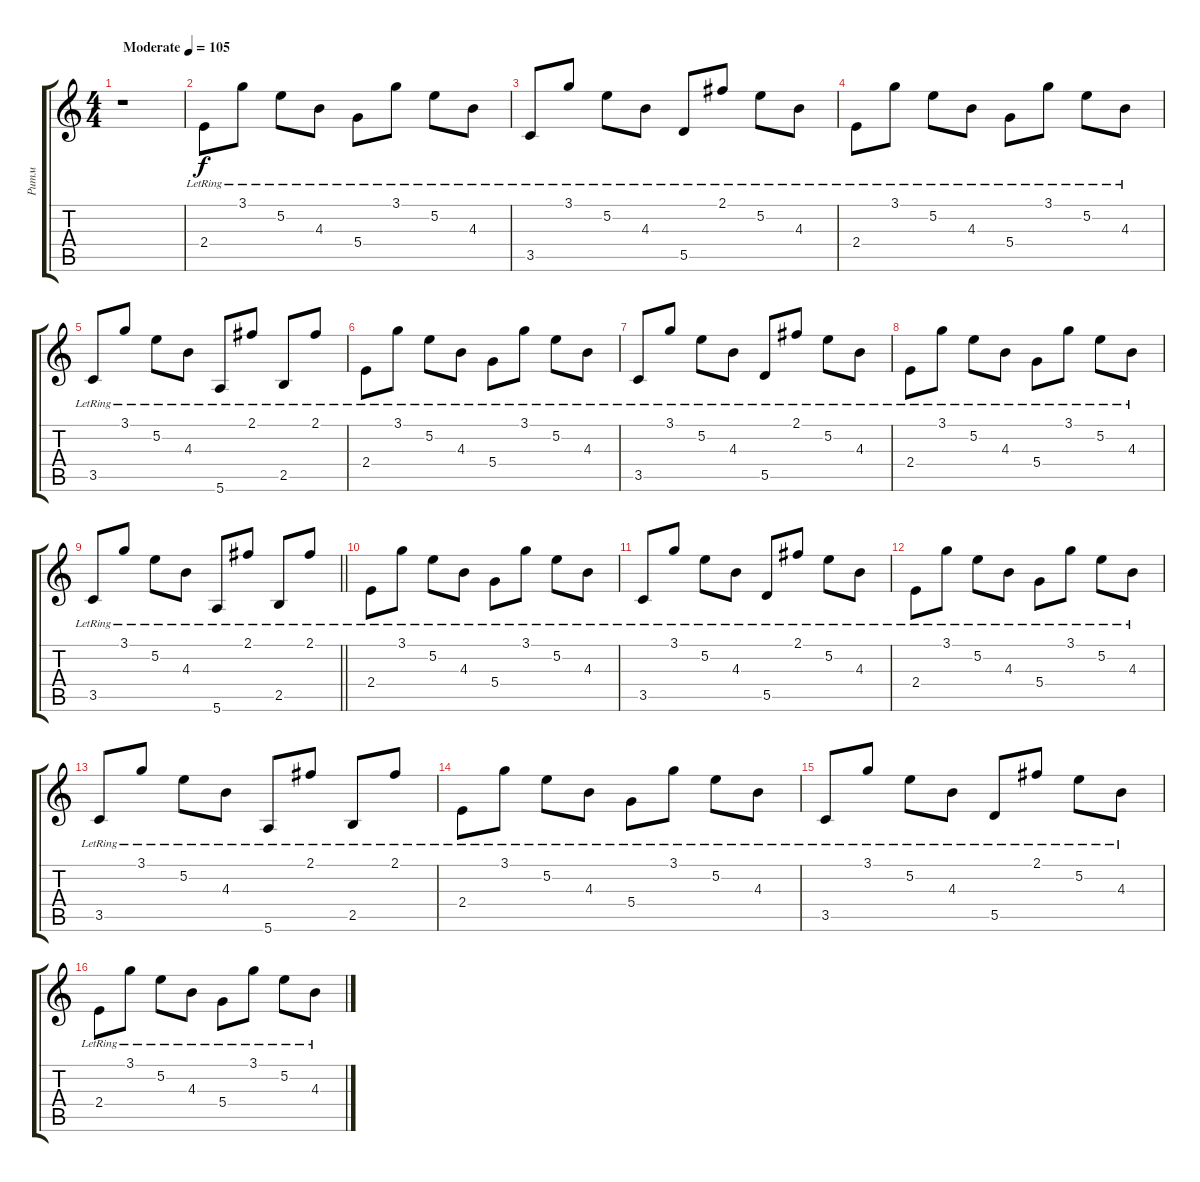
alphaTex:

\track ("Ритм" "Ритм") {instrument electricguitarclean}
\staff {score tabs}
\tuning (E4 B3 G3 D3 A2 E2) {hide}
\ts (4 4)
\tempo (105 "Moderate")
\clef g2
\ks c
r.1{dy f instrument electricguitarclean} |
2.4{lr}.8 3.1{lr}.8 5.2{lr}.8 4.3{lr}.8 5.4{lr}.8 3.1{lr}.8 5.2{lr}.8 4.3{lr}.8 |
3.5{lr}.8 3.1{lr}.8 5.2{lr}.8 4.3{lr}.8 5.5{lr}.8 2.1{lr}.8 5.2{lr}.8 4.3{lr}.8 |
2.4{lr}.8 3.1{lr}.8 5.2{lr}.8 4.3{lr}.8 5.4{lr}.8 3.1{lr}.8 5.2{lr}.8 4.3{lr}.8 |
3.5{lr}.8 3.1{lr}.8 5.2{lr}.8 4.3{lr}.8 5.6{lr}.8 2.1{lr}.8 2.5{lr}.8 2.1{lr}.8 |
2.4{lr}.8 3.1{lr}.8 5.2{lr}.8 4.3{lr}.8 5.4{lr}.8 3.1{lr}.8 5.2{lr}.8 4.3{lr}.8 |
3.5{lr}.8 3.1{lr}.8 5.2{lr}.8 4.3{lr}.8 5.5{lr}.8 2.1{lr}.8 5.2{lr}.8 4.3{lr}.8 |
2.4{lr}.8 3.1{lr}.8 5.2{lr}.8 4.3{lr}.8 5.4{lr}.8 3.1{lr}.8 5.2{lr}.8 4.3{lr}.8 |
\barLineRight lightlight
3.5{lr}.8 3.1{lr}.8 5.2{lr}.8 4.3{lr}.8 5.6{lr}.8 2.1{lr}.8 2.5{lr}.8 2.1{lr}.8 |
2.4{lr}.8 3.1{lr}.8 5.2{lr}.8 4.3{lr}.8 5.4{lr}.8 3.1{lr}.8 5.2{lr}.8 4.3{lr}.8 |
3.5{lr}.8 3.1{lr}.8 5.2{lr}.8 4.3{lr}.8 5.5{lr}.8 2.1{lr}.8 5.2{lr}.8 4.3{lr}.8 |
2.4{lr}.8 3.1{lr}.8 5.2{lr}.8 4.3{lr}.8 5.4{lr}.8 3.1{lr}.8 5.2{lr}.8 4.3{lr}.8 |
3.5{lr}.8 3.1{lr}.8 5.2{lr}.8 4.3{lr}.8 5.6{lr}.8 2.1{lr}.8 2.5{lr}.8 2.1{lr}.8 |
2.4{lr}.8 3.1{lr}.8 5.2{lr}.8 4.3{lr}.8 5.4{lr}.8 3.1{lr}.8 5.2{lr}.8 4.3{lr}.8 |
3.5{lr}.8 3.1{lr}.8 5.2{lr}.8 4.3{lr}.8 5.5{lr}.8 2.1{lr}.8 5.2{lr}.8 4.3{lr}.8 |
2.4{lr}.8 3.1{lr}.8 5.2{lr}.8 4.3{lr}.8 5.4{lr}.8 3.1{lr}.8 5.2{lr}.8 4.3{lr}.8
